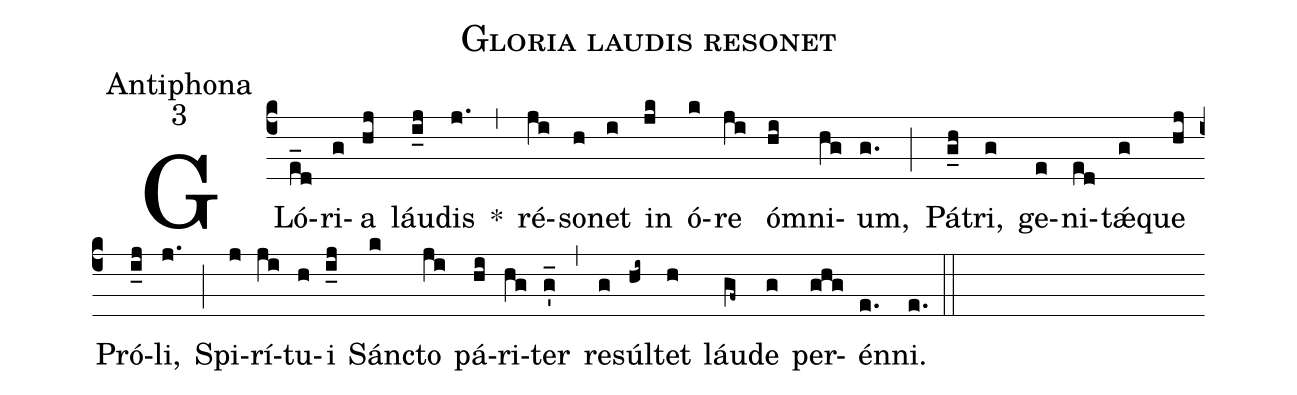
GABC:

name:Gloria laudis resonet;
office-part:Antiphona;
mode:3;
%%
(c4) GLó(e_d)ri(g)a(hj) láu(i_j)dis(j.) *(,) ré(ji)so(h)net(i) in(jk) ó(k)re(ji) ó(hi)mni(hg)um,(g.) (;) Pá(g_h)tri,(g) ge(e)ni(ed)tǽ(g)que(hj) Pró(i_j)li,(j.) (;) Spi(j)rí(ji)tu(h)i(i_j) Sán(k)cto(ji) pá(hi)ri(hg)ter(g'_) (,) re(g)súl(hi~)tet(h) láu(gf~)de(g) per(ghg)én(e.)ni.(e.) (::)
